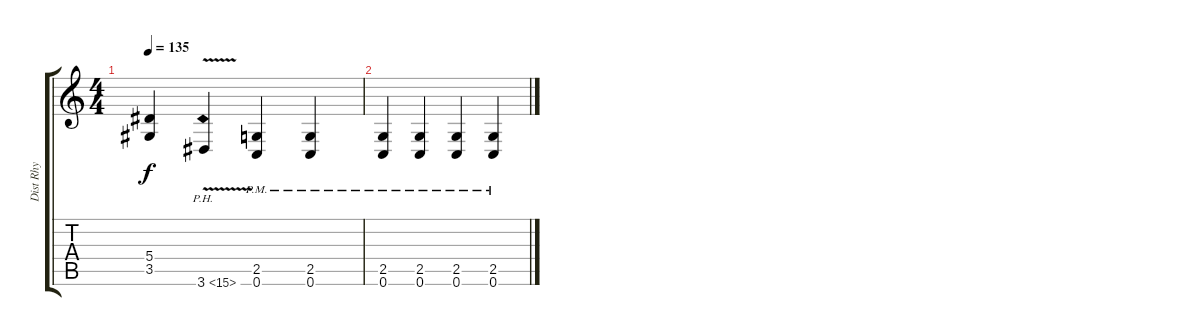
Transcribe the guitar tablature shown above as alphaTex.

\track ("Dist Rhy" "Dist Rhy") {instrument distortionguitar}
\staff {score tabs}
\tuning (C4 G3 Eb3 Bb2 F2 C2) {hide}
\ts (4 4)
\tempo 135
\clef g2
\ks c
(5.4 3.5).4{dy f} 3.6{ph 12 v}.4 (2.5{pm} 0.6{pm}).4 (2.5{pm} 0.6{pm}).4 |
(2.5{pm} 0.6{pm}).4 (2.5{pm} 0.6{pm}).4 (2.5{pm} 0.6{pm}).4 (2.5{pm} 0.6{pm}).4
